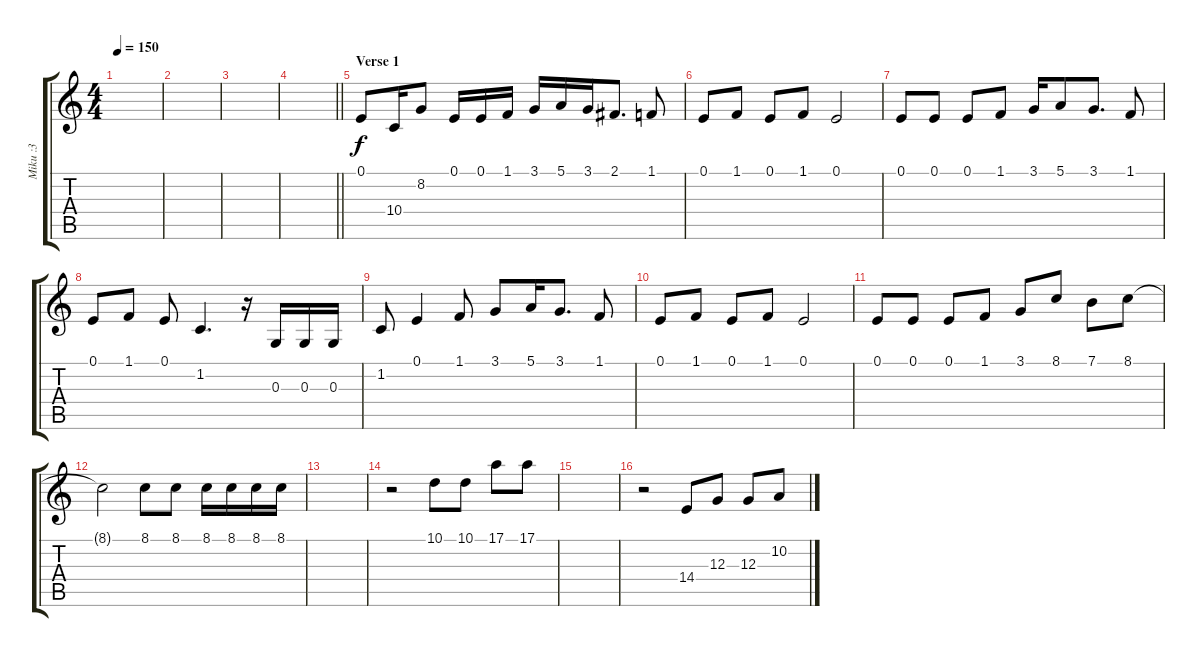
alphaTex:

\track ("Miku :3" "Miku :3") {instrument lead1square}
\staff {score tabs}
\tuning (E4 B3 G3 D3 A2 E2) {hide}
\ts (4 4)
\tempo 150
\clef g2
\ks c
|
|
|
\barLineRight lightlight
|
\section ("" "Verse 1")
0.1.8 10.4.16 8.2.8 0.1.16 0.1.16 1.1.16 3.1.16 5.1.16 3.1.16 2.1.8{d} 1.1.8 |
0.1.8 1.1.8 0.1.8 1.1.8 0.1.2 |
0.1.8 0.1.8 0.1.8 1.1.8 3.1.16 5.1.8 3.1.8{d} 1.1.8 |
0.1.8 1.1.8 0.1.8 1.2.4{d} r.16 0.3.16 0.3.16 0.3.16 |
1.2.8 0.1.4 1.1.8 3.1.8 5.1.16 3.1.8{d} 1.1.8 |
0.1.8 1.1.8 0.1.8 1.1.8 0.1.2 |
0.1.8 0.1.8 0.1.8 1.1.8 3.1.8 8.1.8 7.1.8 8.1.8 |
8.1{t}.2 8.1.8 8.1.8 8.1.16 8.1.16 8.1.16 8.1.16 |
|
r.2 10.1.8 10.1.8 17.1.8 17.1.8 |
|
r.2 14.4.8 12.3.8 12.3.8 10.2.8
